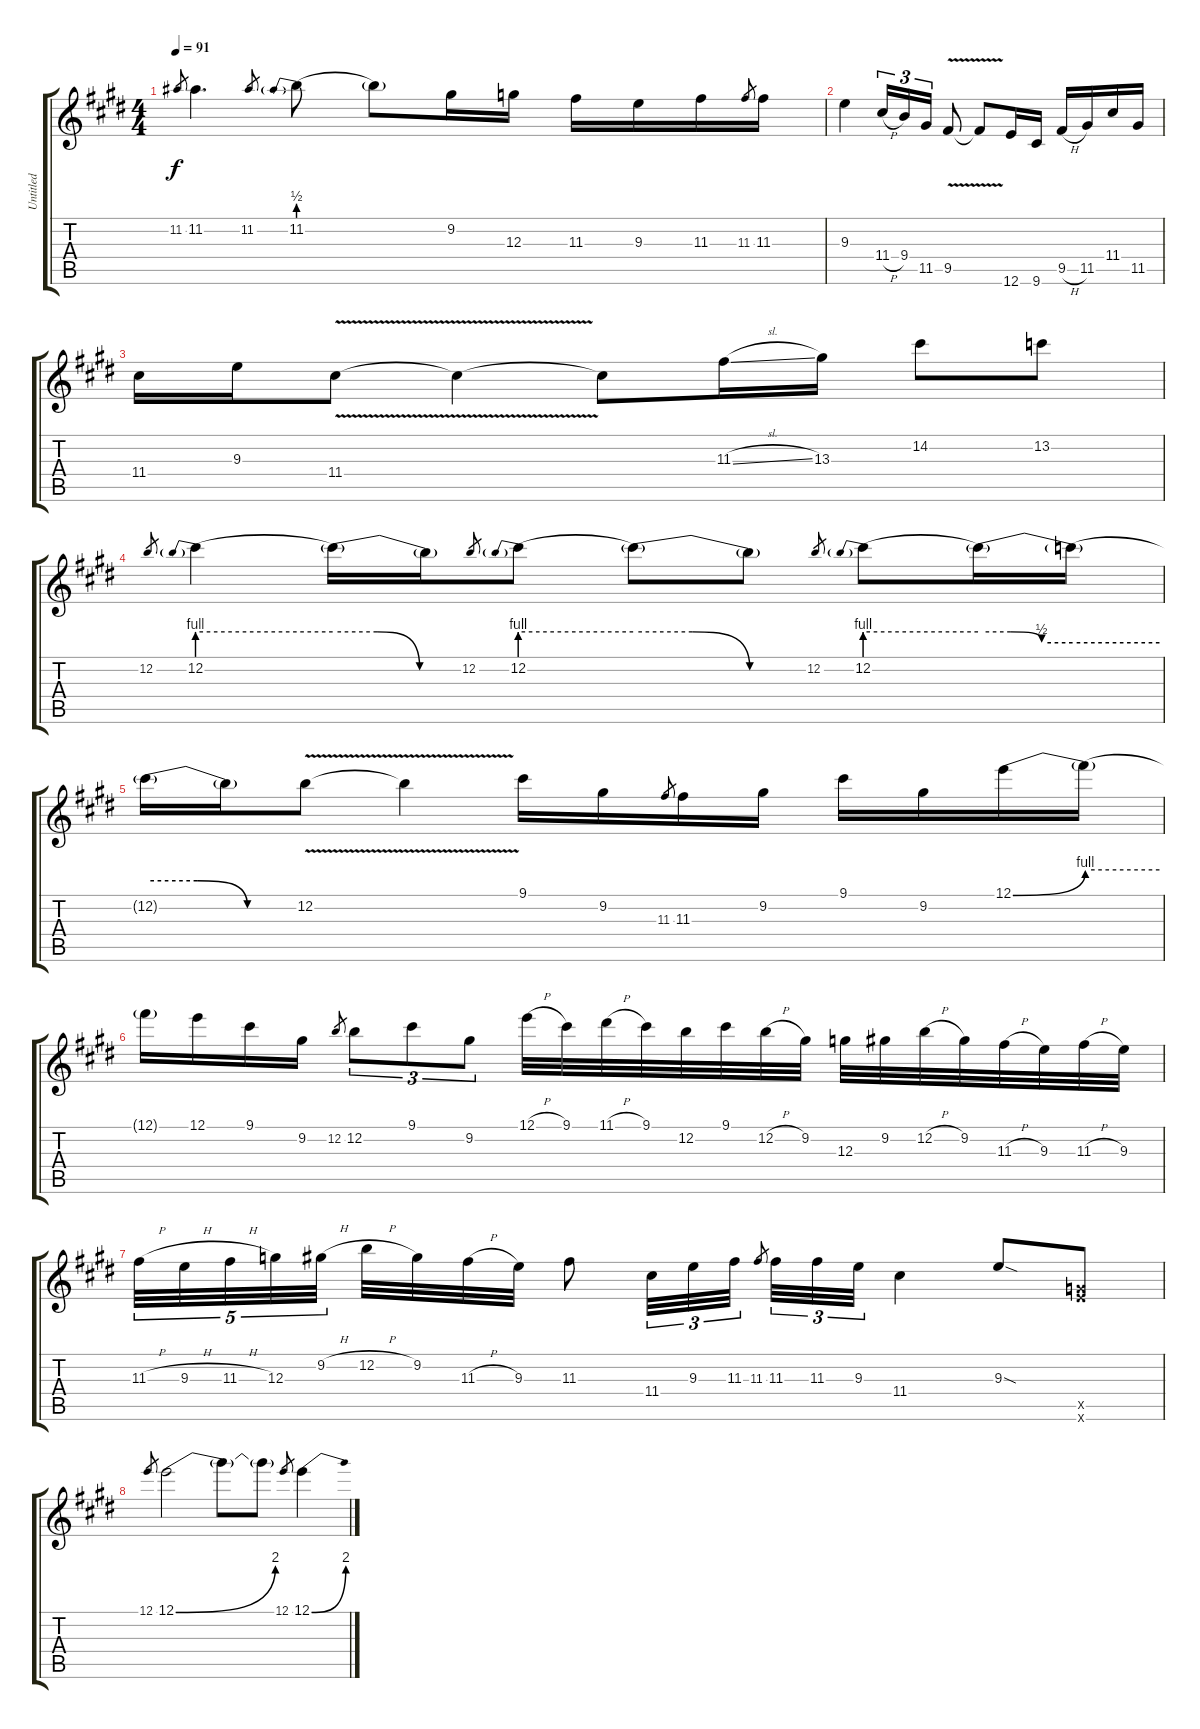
\track ("Untitled" "Untitled") {instrument distortionguitar}
\staff {score tabs}
\tuning (E4 B3 G3 D3 A2 E2) {hide}
\ts (4 4)
\tempo 91
\clef g2
\ks e
11.2.8{gr dy f} 11.2.4{d} 11.2.8{gr} 11.2{be (prebend 0 2 60 2)}.8 11.2{t}.8 9.2.16 12.3.16 11.3.16 9.3.16 11.3.16 11.3.8{gr} 11.3.16 |
9.3.4 11.4{h}.16{tu (3 2)} 9.4.16{tu (3 2)} 11.5.16{tu (3 2)} 9.5{v}.8 9.5{t}.8 12.6.16 9.6.16 9.5{h}.16 11.5.16 11.4.16 11.5.16 |
11.4.16 9.3.16 11.4{v}.8 11.4{t}.4 11.4{t}.8 11.3{sl}.16 13.3.16 14.2.8 13.2.8 |
12.2.8{gr} 12.2{be (prebend 0 4 60 4)}.4 12.2{be (custom 0 4 20 4 40 0 60 0) t}.16 12.2{t}.16 12.2.8{gr} 12.2{be (prebend 0 4 60 4)}.8 12.2{be (custom 0 4 20 4 40 0 60 0) t}.8 12.2{t}.8 12.2.8{gr} 12.2{be (prebend 0 4 60 4)}.8 12.2{be (custom 0 4 20 4 40 2 60 2) t}.16 12.2{be (hold 0 2 60 2) t}.16 |
12.2{be (custom 0 2 20 2 40 0 60 0) t}.16 12.2{t}.16 12.2{v}.8 12.2{t}.4 9.1.16 9.2.16 11.3.8{gr} 11.3.16 9.2.16 9.1.16 9.2.16 12.1{be (bend 0 0 60 4)}.16 12.1{be (hold 0 4 60 4) t}.16 |
12.1{t}.16 12.1.16 9.1.16 9.2.16 12.2.8{gr} 12.2.8{tu (3 2)} 9.1.8{tu (3 2)} 9.2.8{tu (3 2)} 12.1{h}.32 9.1.32 11.1{h}.32 9.1.32 12.2.32 9.1.32 12.2{h}.32 9.2.32 12.3.32 9.2.32 12.2{h}.32 9.2.32 11.3{h}.32 9.3.32 11.3{h}.32 9.3.32 |
11.3{h}.32{tu (5 4)} 9.3{h}.32{tu (5 4)} 11.3{h}.32{tu (5 4)} 12.3.32{tu (5 4)} 9.2{h}.32{tu (5 4) beam splitsecondary} 12.2{h}.32 9.2.32 11.3{h}.32 9.3.32 11.3.8 11.4.32{tu (3 2)} 9.3.32{tu (3 2)} 11.3.32{tu (3 2)} 11.3.8{gr beam splitsecondary} 11.3.32{tu (3 2)} 11.3.32{tu (3 2)} 9.3.32{tu (3 2)} 11.4.4 9.3{sod}.8 (10.5{x} 12.6{x}).8 |
12.1.8{gr} 12.1{be (bend 0 0 60 8)}.2 12.1{t}.8 12.1{t}.8 12.1.8{gr} 12.1{be (bend 0 0 60 8)}.4
